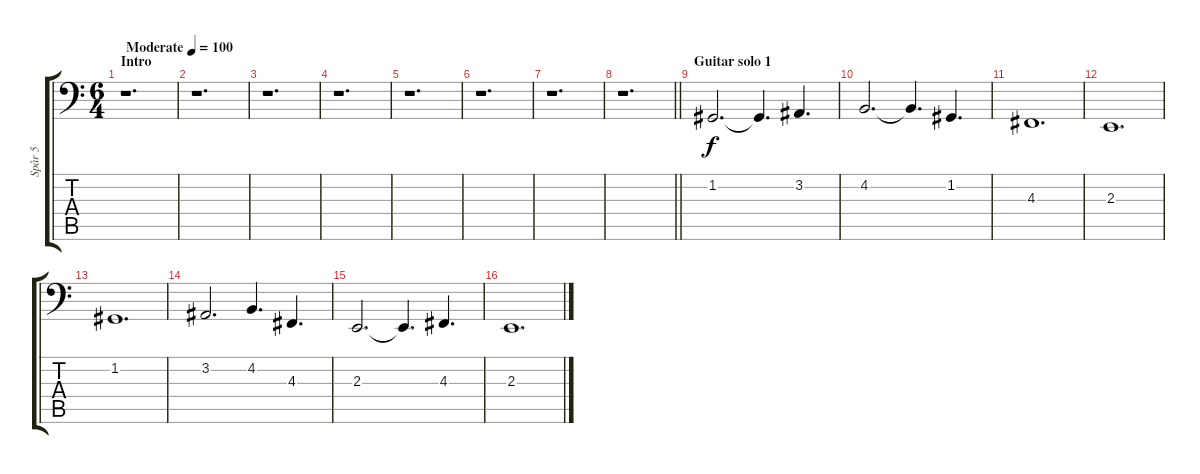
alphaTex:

\track ("Spår 5" "Spår 5") {instrument stringensemble1}
\staff {score tabs}
\tuning (C3 G2 D2 A1 E1 B0) {hide}
\ts (6 4)
\section ("" "Intro")
\tempo (100 "Moderate")
\clef f4
\ks c
r.1{d dy f instrument stringensemble1} |
r.1{d} |
r.1{d} |
r.1{d} |
r.1{d} |
r.1{d} |
r.1{d} |
\barLineRight lightlight
r.1{d} |
\section ("" "Guitar solo 1")
1.2.2{d} 1.2{t}.4{d} 3.2.4{d} |
4.2.2{d} 4.2{t}.4{d} 1.2.4{d} |
4.3.1{d} |
2.3.1{d} |
1.2.1{d} |
3.2.2{d} 4.2.4{d} 4.3.4{d} |
2.3.2{d} 2.3{t}.4{d} 4.3.4{d} |
2.3.1{d}
